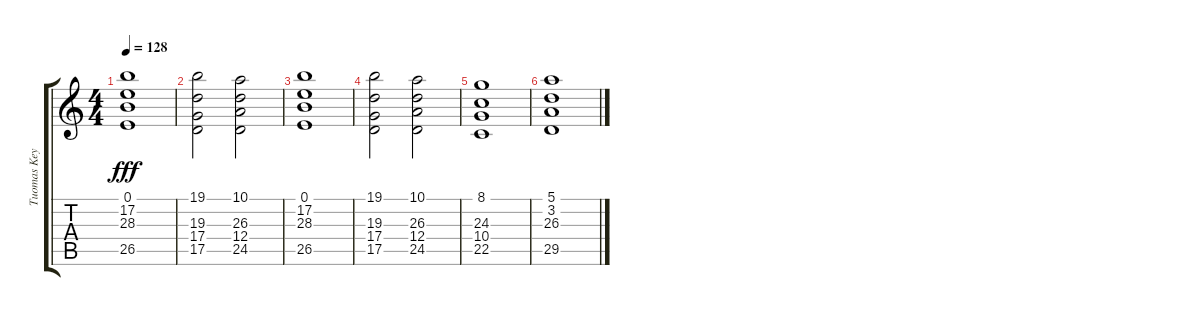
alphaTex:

\track ("Tuomas Keyboard 3" "Tuomas Key") {instrument choiraahs}
\staff {score tabs}
\tuning (E4 B3 G3 D3 A2 E2) {hide}
\ts (4 4)
\tempo 128
\clef g2
\ks c
(0.1 17.2 28.3 26.5).1{dy fff} |
(19.1 19.3 17.4 17.5).2 (10.1 26.3 12.4 24.5).2 |
(0.1 17.2 28.3 26.5).1 |
(19.1 19.3 17.4 17.5).2 (10.1 26.3 12.4 24.5).2 |
(8.1 24.3 10.4 22.5).1 |
(5.1 3.2 26.3 29.5).1
